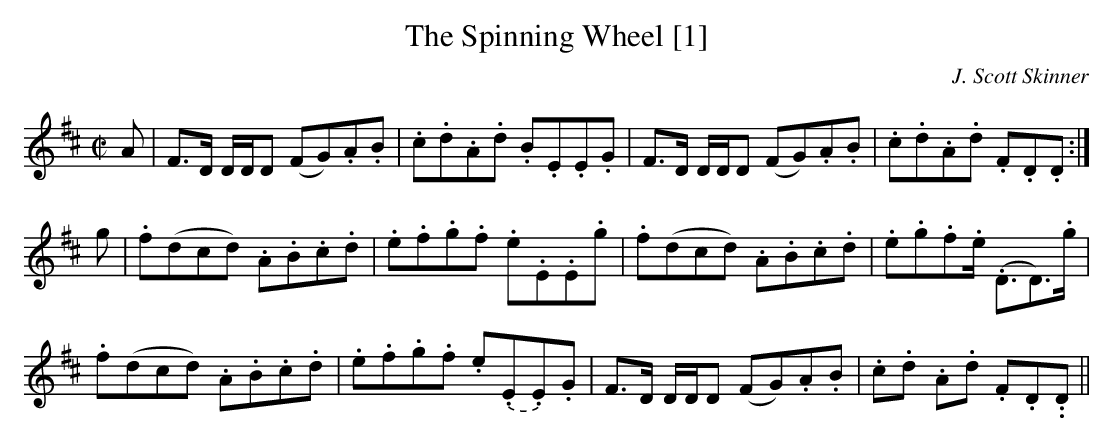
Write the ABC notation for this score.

X:1
T:Spinning Wheel [1], The
M:C|
L:1/8
C:J. Scott Skinner
K:D
A|F>D D/D/D (FG).A.B|.c.d.A.d .B.E.E.G|F>D D/D/D (FG).A.B|.c.d.A.d .F.D.D:|
g|.f(dcd) .A.B.c.d|.e.f.g.f .e.E.E.g|.f(dcd) .A.B.c.d|.e.g.f.e .<(DD>).g|
.f(dcd) .A.B.c.d|.e.f.g.f. e.(.E.E).G|F>D D/D/D (FG).A.B|.c.d .A.d .F.D..D||
